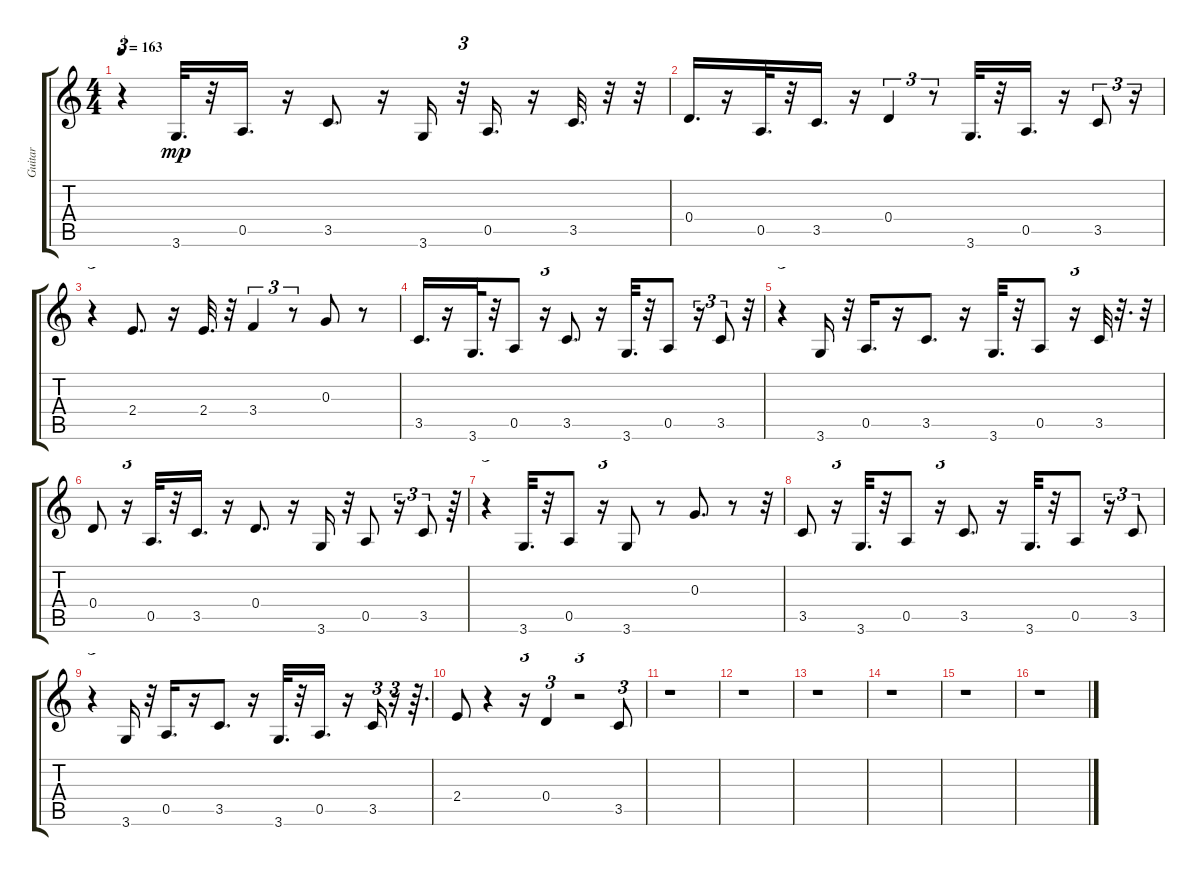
\track ("Guitar" "Guitar") {instrument electricguitarmuted}
\staff {score tabs}
\tuning (E4 B3 G3 D3 A2 E2) {hide}
\ts (4 4)
\tempo 163
\clef g2
\ks c
r.4{tu (3 2) dy mp} 3.6.32{d} r.32 0.5.16{d} r.16 3.5.8{d} r.16 3.6.16 r.32{tu (3 2)} 0.5.16{d} r.16 3.5.32{d} r.32 r.32 |
0.4.16{d} r.16 0.5.32{d} r.32 3.5.16{d} r.16 0.4.4{tu (3 2)} r.8{tu (3 2)} 3.6.32{d} r.32 0.5.16{d} r.16 3.5.8{tu (3 2)} r.16{tu (3 2)} |
r.4{tu (3 2)} 2.4.8{d} r.16 2.4.32{d} r.32 3.4.4{tu (3 2)} r.8{tu (3 2)} 0.3.8 r.8 |
3.5.16{d} r.16 3.6.32{d} r.32 0.5.8 r.16{tu (3 2)} 3.5.8{d} r.16 3.6.32{d} r.32 0.5.8 r.16{tu (3 2)} 3.5.8{tu (3 2)} r.32{tu (3 2)} |
r.4{tu (3 2)} 3.6.16 r.32{tu (3 2)} 0.5.16{d} r.16 3.5.8{d} r.16 3.6.32{d} r.32 0.5.8 r.16{tu (3 2)} 3.5.32 r.32{d} r.32{tu (3 2)} |
0.4.8 r.16{tu (3 2)} 0.5.32{d} r.32 3.5.16{d} r.16 0.4.8{d} r.16 3.6.16 r.32{tu (3 2)} 0.5.8 r.16{tu (3 2)} 3.5.8{tu (3 2)} r.64 |
r.4{tu (3 2)} 3.6.32{d} r.32 0.5.8 r.16{tu (3 2)} 3.6.8 r.8 0.3.8{d} r.8 r.32{tu (3 2)} |
3.5.8 r.16{tu (3 2)} 3.6.32{d} r.32 0.5.8 r.16{tu (3 2)} 3.5.8{d} r.16 3.6.32{d} r.32 0.5.8 r.16{tu (3 2)} 3.5.8{tu (3 2)} |
r.4{tu (3 2)} 3.6.16 r.32{tu (3 2)} 0.5.16{d} r.16 3.5.8{d} r.16 3.6.32{d} r.32 0.5.16{d} r.16 3.5.16{tu (3 2)} r.16{tu (3 2)} r.64{d} |
2.4.8 r.4 r.16{tu (3 2)} 0.4.4{tu (3 2)} r.2{tu (3 2)} 3.5.8{tu (3 2)} |
r.1 |
r.1 |
r.1 |
r.1 |
r.1 |
r.1
